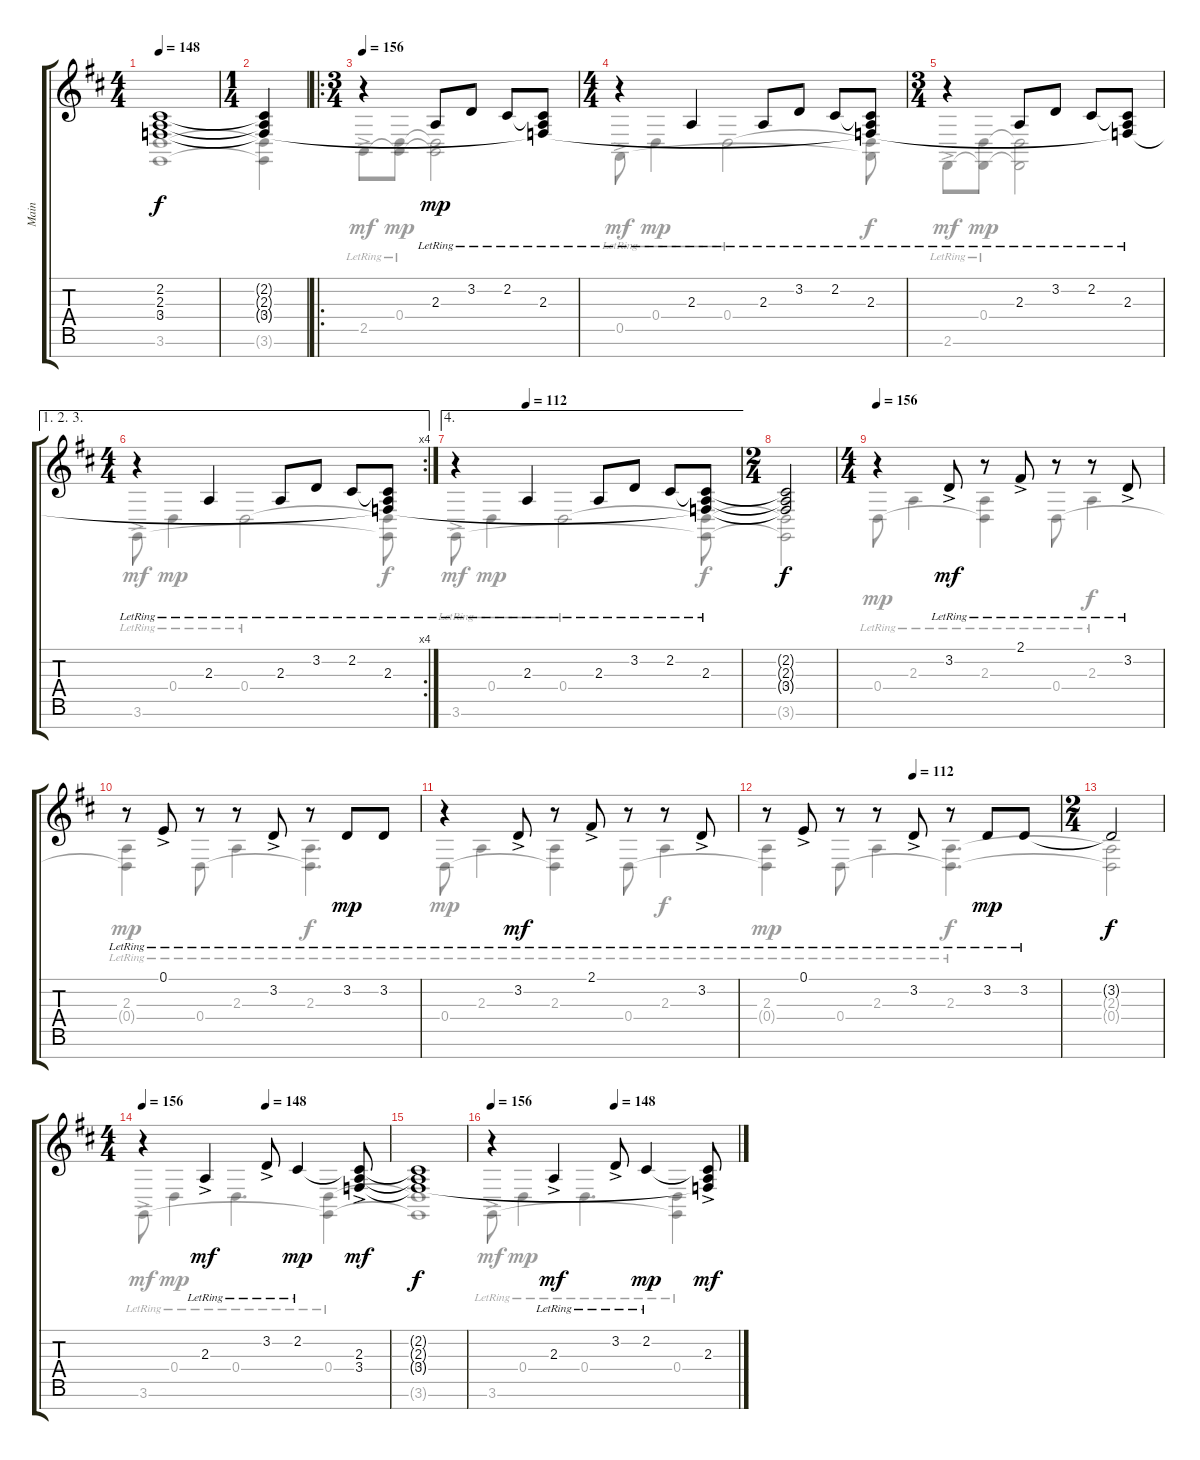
\track ("Main" "Main") {instrument acousticgrandpiano}
\staff {score tabs}
\tuning (E4 B3 G3 D3 A2 E2 B1) {hide}
\voice
\ts (4 4)
\tempo 148
\clef g2
\ks d
(2.2{t} 2.3{t} 3.4{t}).1{dy f} |
\ts (1 4)
(2.2{t} 2.3{t} 3.4{t}).4 |
\ro
\ts (3 4)
\tempo 156
r.4 2.3{lr}.8{dy mp} 3.2{lr}.8 2.2{lr}.8 (2.2{t} 2.3{lr} 3.4{t}).8 |
\ts (4 4)
r.4 2.3{lr}.4 2.3{lr}.8 3.2{lr}.8 2.2{lr}.8 (2.2{t} 2.3{lr} 3.4{t}).8 |
\ts (3 4)
r.4 2.3{lr}.8 3.2{lr}.8 2.2{lr}.8 (2.2{t} 2.3{lr} 3.4{t}).8 |
\ae (1 2 3)
\rc 4
\ts (4 4)
r.4 2.3{lr}.4 2.3{lr}.8 3.2{lr}.8 2.2{lr}.8 (2.2{t} 2.3{lr} 3.4{t}).8 |
\ae 4
\tempo (112 0.25)
r.4 2.3{lr}.4 2.3{lr}.8 3.2{lr}.8 2.2{lr}.8 (2.2{t} 2.3{lr} 3.4{t}).8 |
\ts (2 4)
(2.2{t} 2.3{t} 3.4{t}).2{dy f} |
\ts (4 4)
\tempo 156
r.4 3.2{ac lr}.8{dy mf} r.8 2.1{ac lr}.8 r.8 r.8 3.2{ac lr}.8 |
r.8 0.1{ac lr}.8 r.8 r.8 3.2{ac lr}.8 r.8 3.2{lr}.8{dy mp} 3.2{lr}.8 |
r.4 3.2{ac lr}.8{dy mf} r.8 2.1{ac lr}.8 r.8 r.8 3.2{ac lr}.8 |
\tempo (112 0.5)
r.8 0.1{ac lr}.8 r.8 r.8 3.2{ac lr}.8 r.8 3.2{lr}.8{dy mp} 3.2{lr}.8 |
\ts (2 4)
3.2{t}.2{dy f} |
\ts (4 4)
\tempo 156
\tempo (148 0.5)
r.4 2.3{ac lr}.4{dy mf} 3.2{ac lr}.8 2.2{lr}.4{dy mp} (2.2{t} 2.3{ac} 3.4).8{dy mf} |
(2.2{t} 2.3{t} 3.4{t}).1{dy f} |
\tempo 156
\tempo (148 0.5)
r.4 2.3{ac lr}.4{dy mf} 3.2{ac lr}.8 2.2{lr}.4{dy mp} (2.2{t} 2.3{ac} 3.4{t}).8{dy mf}
\voice
\clef g2
\ottava regular
\simile none
\ks d
(0.4{t} 3.6{t}).1{dy f} |
(0.4{t} 3.6{t}).4 |
2.5{ac lr}.8{dy mf} (0.4{lr} 2.5{t}).8{dy mp} (0.4{t} 2.5{t}).2 |
0.5{ac lr}.8{dy mf} 0.4{lr}.4{dy mp} 0.4{lr}.2 (0.4{t} 0.5{t}).8{dy f} |
2.6{ac lr}.8{dy mf} (0.4{lr} 2.6{t}).8{dy mp} (0.4{t} 2.6{t}).2 |
3.6{ac lr}.8{dy mf} 0.4{lr}.4{dy mp} 0.4{lr}.2 (0.4{t} 3.6{t}).8{dy f} |
3.6{ac lr}.8{dy mf} 0.4{lr}.4{dy mp} 0.4{lr}.2 (0.4{t} 3.6{t}).8{dy f} |
(0.4{t} 3.6{t}).2 |
0.4{lr}.8{dy mp} 2.3{lr}.4 (2.3{lr} 0.4{t}).4 0.4{lr}.8 2.3{lr}.4{dy f} |
(2.3{lr} 0.4{t}).4{dy mp} 0.4{lr}.8 2.3{lr}.4 (2.3{lr} 0.4{t}).4{d dy f} |
0.4{lr}.8{dy mp} 2.3{lr}.4 (2.3{lr} 0.4{t}).4 0.4{lr}.8 2.3{lr}.4{dy f} |
(2.3{lr} 0.4{t}).4{dy mp} 0.4{lr}.8 2.3{lr}.4 (2.3{lr} 0.4{t}).4{d dy f} |
(2.3{t} 0.4{t}).2 |
3.6{ac lr}.8{dy mf} 0.4{lr}.4{dy mp} 0.4{lr}.4{d} (0.4{lr} 3.6{t}).4 |
(0.4{t} 3.6{t}).1{dy f} |
3.6{ac lr}.8{dy mf} 0.4{lr}.4{dy mp} 0.4{lr}.4{d} (0.4{lr} 3.6{t}).4
